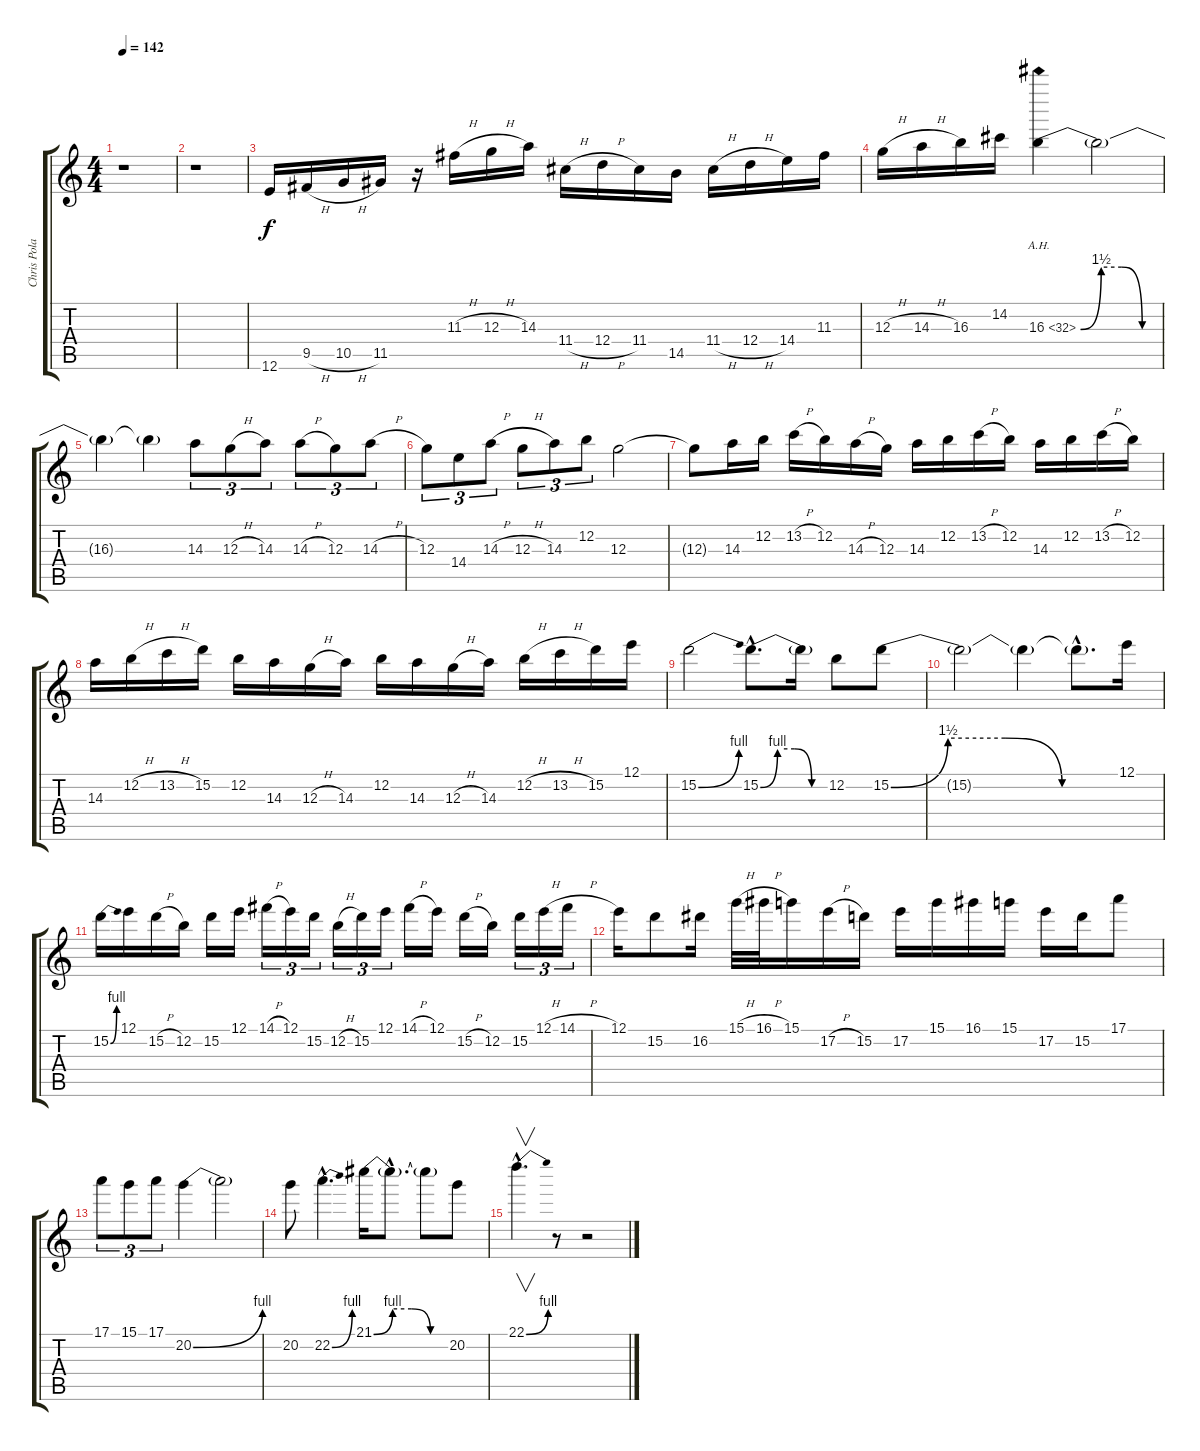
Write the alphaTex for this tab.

\track ("Chris Poland" "Chris Pola") {instrument distortionguitar}
\staff {score tabs}
\tuning (E4 B3 G3 D3 A2 E2) {hide}
\ts (4 4)
\tempo 142
\clef g2
\ks c
r.1{dy f} |
r.1 |
12.6.16 9.5{h}.16 10.5{h}.16 11.5.16 r.16 11.3{h}.16 12.3{h}.16 14.3.16 11.4{h}.16 12.4{h}.16 11.4.16 14.5.16 11.4{h}.16 12.4{h}.16 14.4.16 11.3.16 |
12.3{h}.16 14.3{h}.16 16.3.16 14.2.16 16.3{be (custom 0 0 15 6 30 6 45 0 60 0) ah 16}.4 16.3{t}.2 |
16.3{t}.4 16.3{t}.4 14.3.8{tu (3 2)} 12.3{h}.8{tu (3 2)} 14.3.8{tu (3 2)} 14.3{h}.8{tu (3 2)} 12.3.8{tu (3 2)} 14.3{h}.8{tu (3 2)} |
12.3.8{tu (3 2)} 14.4.8{tu (3 2)} 14.3{h}.8{tu (3 2)} 12.3{h}.8{tu (3 2)} 14.3.8{tu (3 2)} 12.2.8{tu (3 2)} 12.3.2 |
12.3{t}.8 14.3.16 12.2.16 13.2{h}.16 12.2.16 14.3{h}.16 12.3.16 14.3.16 12.2.16 13.2{h}.16 12.2.16 14.3.16 12.2.16 13.2{h}.16 12.2.16 |
14.3.16 12.2{h}.16 13.2{h}.16 15.2.16 12.2.16 14.3.16 12.3{h}.16 14.3.16 12.2.16 14.3.16 12.3{h}.16 14.3.16 12.2{h}.16 13.2{h}.16 15.2.16 12.1.16 |
15.2{be (bend 0 0 60 4)}.2 15.2{be (custom 0 0 15 4 30 4 45 0 60 0) hac}.8{d} 15.2{t}.16 12.2.8 15.2{be (custom 0 0 15 6 30 6 45 0 60 0)}.8 |
15.2{t}.2 15.2{t}.4 15.2{hac t}.8{d} 12.1.16 |
15.2{be (bend 0 0 60 4)}.16 12.1.16 15.2{h}.16 12.2.16 15.2.16 12.1.16 14.1{h}.16{tu (3 2)} 12.1.16{tu (3 2)} 15.2.16{tu (3 2)} 12.2{h}.16{tu (3 2)} 15.2.16{tu (3 2)} 12.1.16{tu (3 2)} 14.1{h}.16 12.1.16 15.2{h}.16 12.2.16 15.2.16{tu (3 2)} 12.1{h}.16{tu (3 2)} 14.1{h}.16{tu (3 2)} |
12.1.16 15.2.8 16.2.16 15.1{h}.32 16.1{h}.32 15.1.16 17.2{h}.16 15.2.16 17.2.16 15.1.16 16.1.16 15.1.16 17.2.16 15.2.16 17.1.8 |
17.1.8{tu (3 2)} 15.1.8{tu (3 2)} 17.1.8{tu (3 2)} 20.2{be (bend 0 0 60 4)}.4 20.2{t}.2 |
20.2.8 22.2{be (bend 0 0 60 4) hac}.4{d} 21.1{be (custom 0 0 15 4 30 4 45 0 60 0)}.16 21.1{hac t}.8{d} 21.1{t}.8 20.2.8 |
22.1{be (bend 0 0 60 4) hac}.4{v d} r.8 r.2
